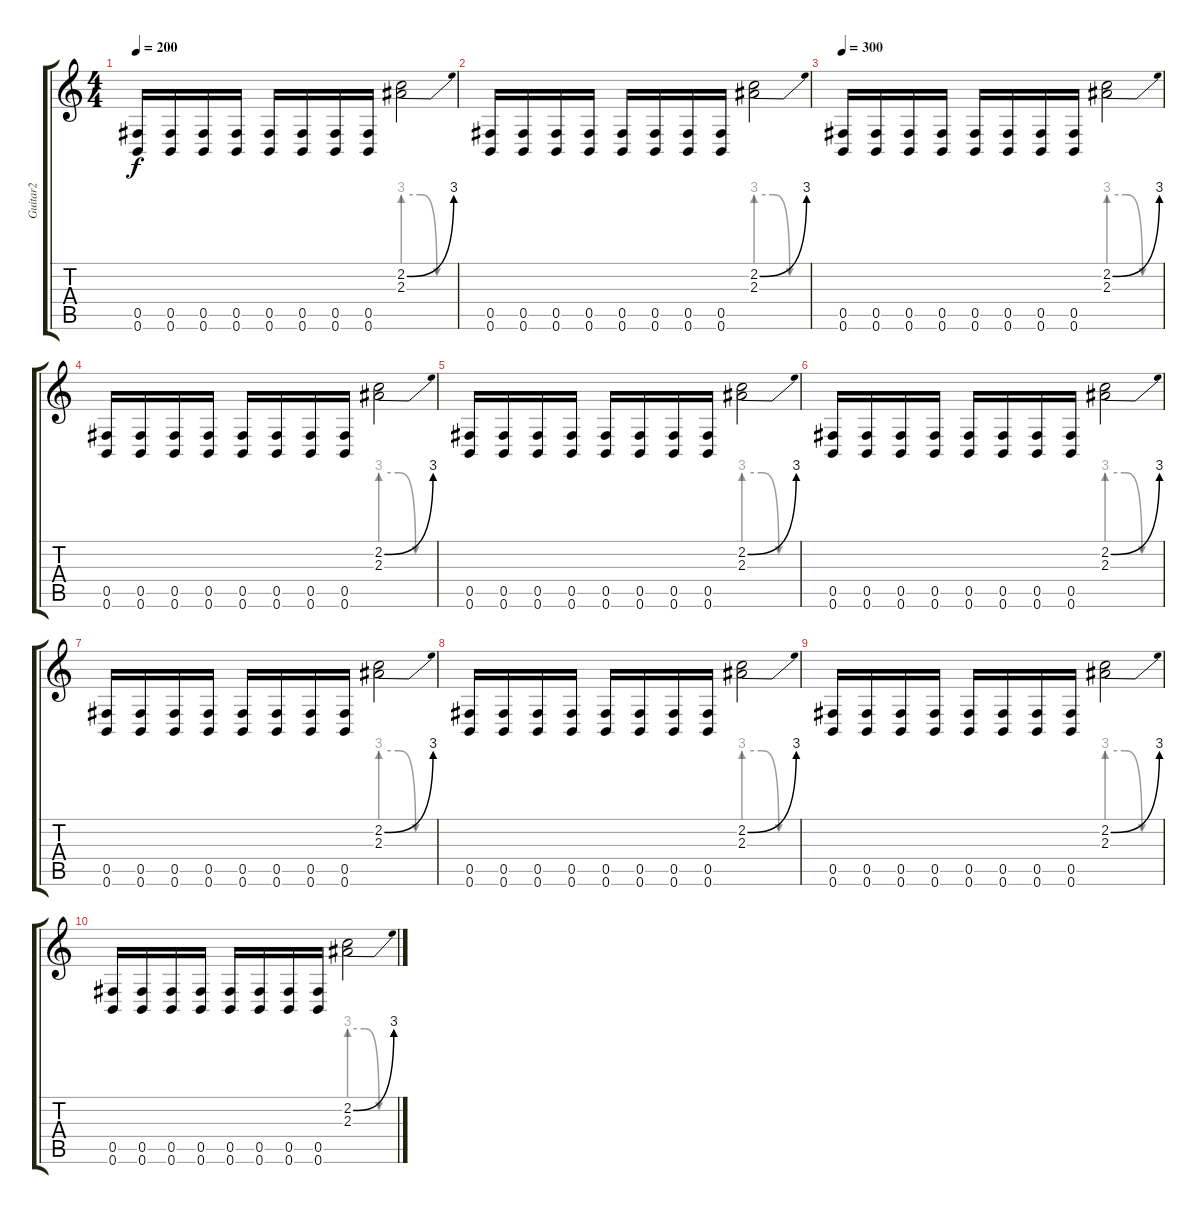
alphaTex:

\track ("Guitar2" "Guitar2") {instrument overdrivenguitar}
\staff {score tabs}
\tuning (Db4 Ab3 E3 B2 Gb2 B1) {hide}
\ts (4 4)
\tempo 200
\clef g2
\ks c
(0.5 0.6).16{dy f} (0.5 0.6).16 (0.5 0.6).16 (0.5 0.6).16 (0.5 0.6).16 (0.5 0.6).16 (0.5 0.6).16 (0.5 0.6).16 (2.2{be (bend 0 0 60 12)} 2.3{be (custom 0 12 20 12 40 0 60 0)}).2 |
(0.5 0.6).16 (0.5 0.6).16 (0.5 0.6).16 (0.5 0.6).16 (0.5 0.6).16 (0.5 0.6).16 (0.5 0.6).16 (0.5 0.6).16 (2.2{be (bend 0 0 60 12)} 2.3{be (custom 0 12 20 12 40 0 60 0)}).2 |
\tempo 300
(0.5 0.6).16 (0.5 0.6).16 (0.5 0.6).16 (0.5 0.6).16 (0.5 0.6).16 (0.5 0.6).16 (0.5 0.6).16 (0.5 0.6).16 (2.2{be (bend 0 0 60 12)} 2.3{be (custom 0 12 20 12 40 0 60 0)}).2 |
(0.5 0.6).16 (0.5 0.6).16 (0.5 0.6).16 (0.5 0.6).16 (0.5 0.6).16 (0.5 0.6).16 (0.5 0.6).16 (0.5 0.6).16 (2.2{be (bend 0 0 60 12)} 2.3{be (custom 0 12 20 12 40 0 60 0)}).2 |
(0.5 0.6).16 (0.5 0.6).16 (0.5 0.6).16 (0.5 0.6).16 (0.5 0.6).16 (0.5 0.6).16 (0.5 0.6).16 (0.5 0.6).16 (2.2{be (bend 0 0 60 12)} 2.3{be (custom 0 12 20 12 40 0 60 0)}).2 |
(0.5 0.6).16 (0.5 0.6).16 (0.5 0.6).16 (0.5 0.6).16 (0.5 0.6).16 (0.5 0.6).16 (0.5 0.6).16 (0.5 0.6).16 (2.2{be (bend 0 0 60 12)} 2.3{be (custom 0 12 20 12 40 0 60 0)}).2 |
(0.5 0.6).16 (0.5 0.6).16 (0.5 0.6).16 (0.5 0.6).16 (0.5 0.6).16 (0.5 0.6).16 (0.5 0.6).16 (0.5 0.6).16 (2.2{be (bend 0 0 60 12)} 2.3{be (custom 0 12 20 12 40 0 60 0)}).2 |
(0.5 0.6).16 (0.5 0.6).16 (0.5 0.6).16 (0.5 0.6).16 (0.5 0.6).16 (0.5 0.6).16 (0.5 0.6).16 (0.5 0.6).16 (2.2{be (bend 0 0 60 12)} 2.3{be (custom 0 12 20 12 40 0 60 0)}).2 |
(0.5 0.6).16 (0.5 0.6).16 (0.5 0.6).16 (0.5 0.6).16 (0.5 0.6).16 (0.5 0.6).16 (0.5 0.6).16 (0.5 0.6).16 (2.2{be (bend 0 0 60 12)} 2.3{be (custom 0 12 20 12 40 0 60 0)}).2 |
(0.5 0.6).16 (0.5 0.6).16 (0.5 0.6).16 (0.5 0.6).16 (0.5 0.6).16 (0.5 0.6).16 (0.5 0.6).16 (0.5 0.6).16 (2.2{be (bend 0 0 60 12)} 2.3{be (custom 0 12 20 12 40 0 60 0)}).2
